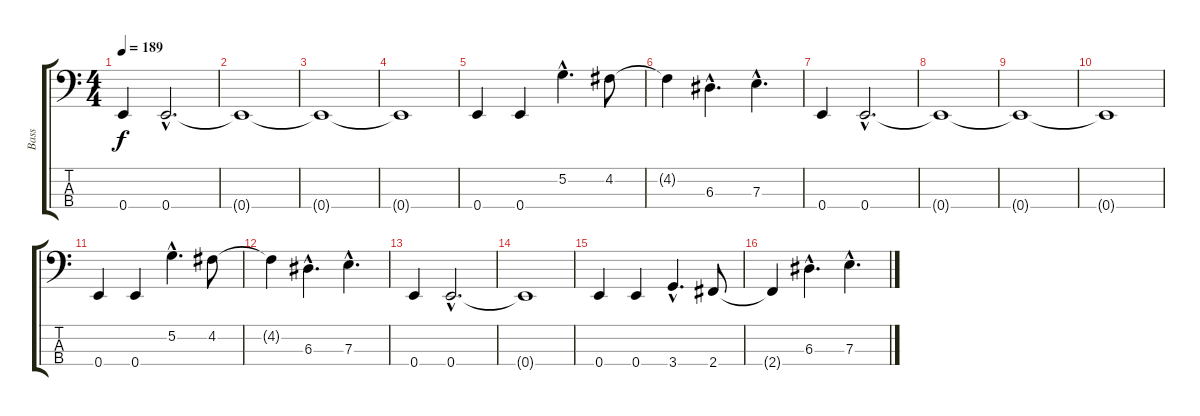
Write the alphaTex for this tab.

\track ("Bass" "Bass") {instrument electricbassfinger}
\staff {score tabs}
\tuning (G2 D2 A1 E1) {hide}
\ts (4 4)
\tempo 189
\clef f4
\ks c
0.4.4{dy f} 0.4{hac}.2{d} |
0.4{t}.1 |
0.4{t}.1 |
0.4{t}.1 |
0.4.4 0.4.4 5.2{hac}.4{d} 4.2.8 |
4.2{t}.4 6.3{hac}.4{d} 7.3{hac}.4{d} |
0.4.4 0.4{hac}.2{d} |
0.4{t}.1 |
0.4{t}.1 |
0.4{t}.1 |
0.4.4 0.4.4 5.2{hac}.4{d} 4.2.8 |
4.2{t}.4 6.3{hac}.4{d} 7.3{hac}.4{d} |
0.4.4 0.4{hac}.2{d} |
0.4{t}.1 |
0.4.4 0.4.4 3.4{hac}.4{d} 2.4.8 |
2.4{t}.4 6.3{hac}.4{d} 7.3{hac}.4{d}
